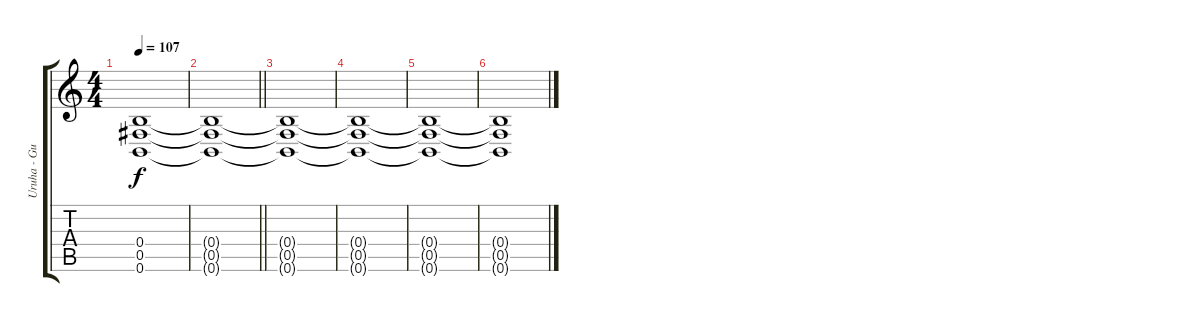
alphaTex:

\track ("Uruha - Guitar 3" "Uruha - Gu") {instrument distortionguitar}
\staff {score tabs}
\tuning (Db4 Ab3 E3 B2 Gb2 B1) {hide}
\ts (4 4)
\tempo 107
\clef g2
\ks c
(0.4{t} 0.5{t} 0.6{t}).1{dy f} |
\barLineRight lightlight
(0.4{t} 0.5{t} 0.6{t}).1 |
(0.4{t} 0.5{t} 0.6{t}).1 |
(0.4{t} 0.5{t} 0.6{t}).1 |
(0.4{t} 0.5{t} 0.6{t}).1 |
(0.4{t} 0.5{t} 0.6{t}).1
